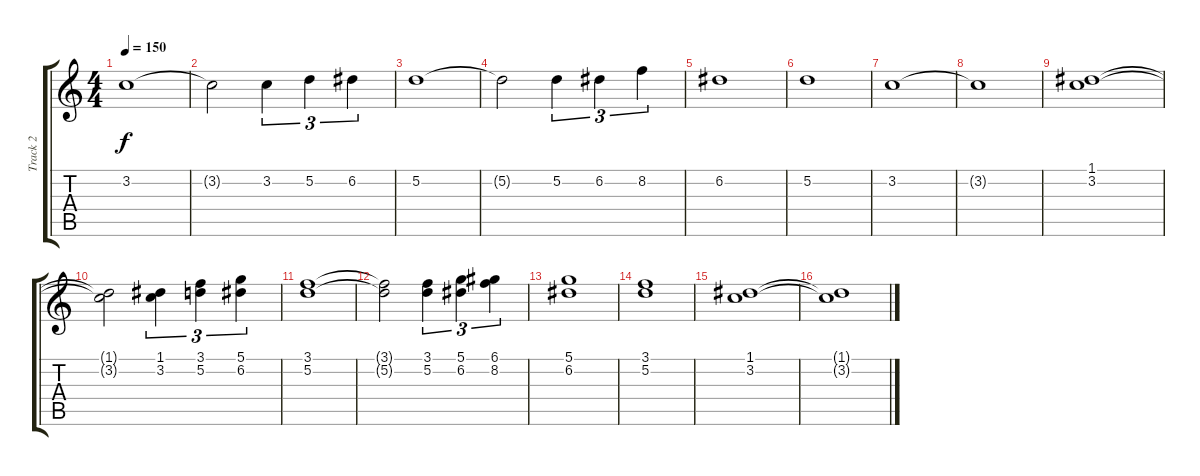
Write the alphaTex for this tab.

\track ("Track 2" "Track 2") {instrument distortionguitar}
\staff {score tabs}
\tuning (D4 A3 F3 C3 G2 D2) {hide}
\ts (4 4)
\tempo 150
\clef g2
\ks c
3.2.1{dy f} |
3.2{t}.2 3.2.4{tu (3 2)} 5.2.4{tu (3 2)} 6.2.4{tu (3 2)} |
5.2.1 |
5.2{t}.2 5.2.4{tu (3 2)} 6.2.4{tu (3 2)} 8.2.4{tu (3 2)} |
6.2.1 |
5.2.1 |
3.2.1 |
3.2{t}.1 |
(1.1 3.2).1 |
(1.1{t} 3.2{t}).2 (1.1 3.2).4{tu (3 2)} (3.1 5.2).4{tu (3 2)} (5.1 6.2).4{tu (3 2)} |
(3.1 5.2).1 |
(3.1{t} 5.2{t}).2 (3.1 5.2).4{tu (3 2)} (5.1 6.2).4{tu (3 2)} (6.1 8.2).4{tu (3 2)} |
(5.1 6.2).1 |
(3.1 5.2).1 |
(1.1 3.2).1 |
(1.1{t} 3.2{t}).1
